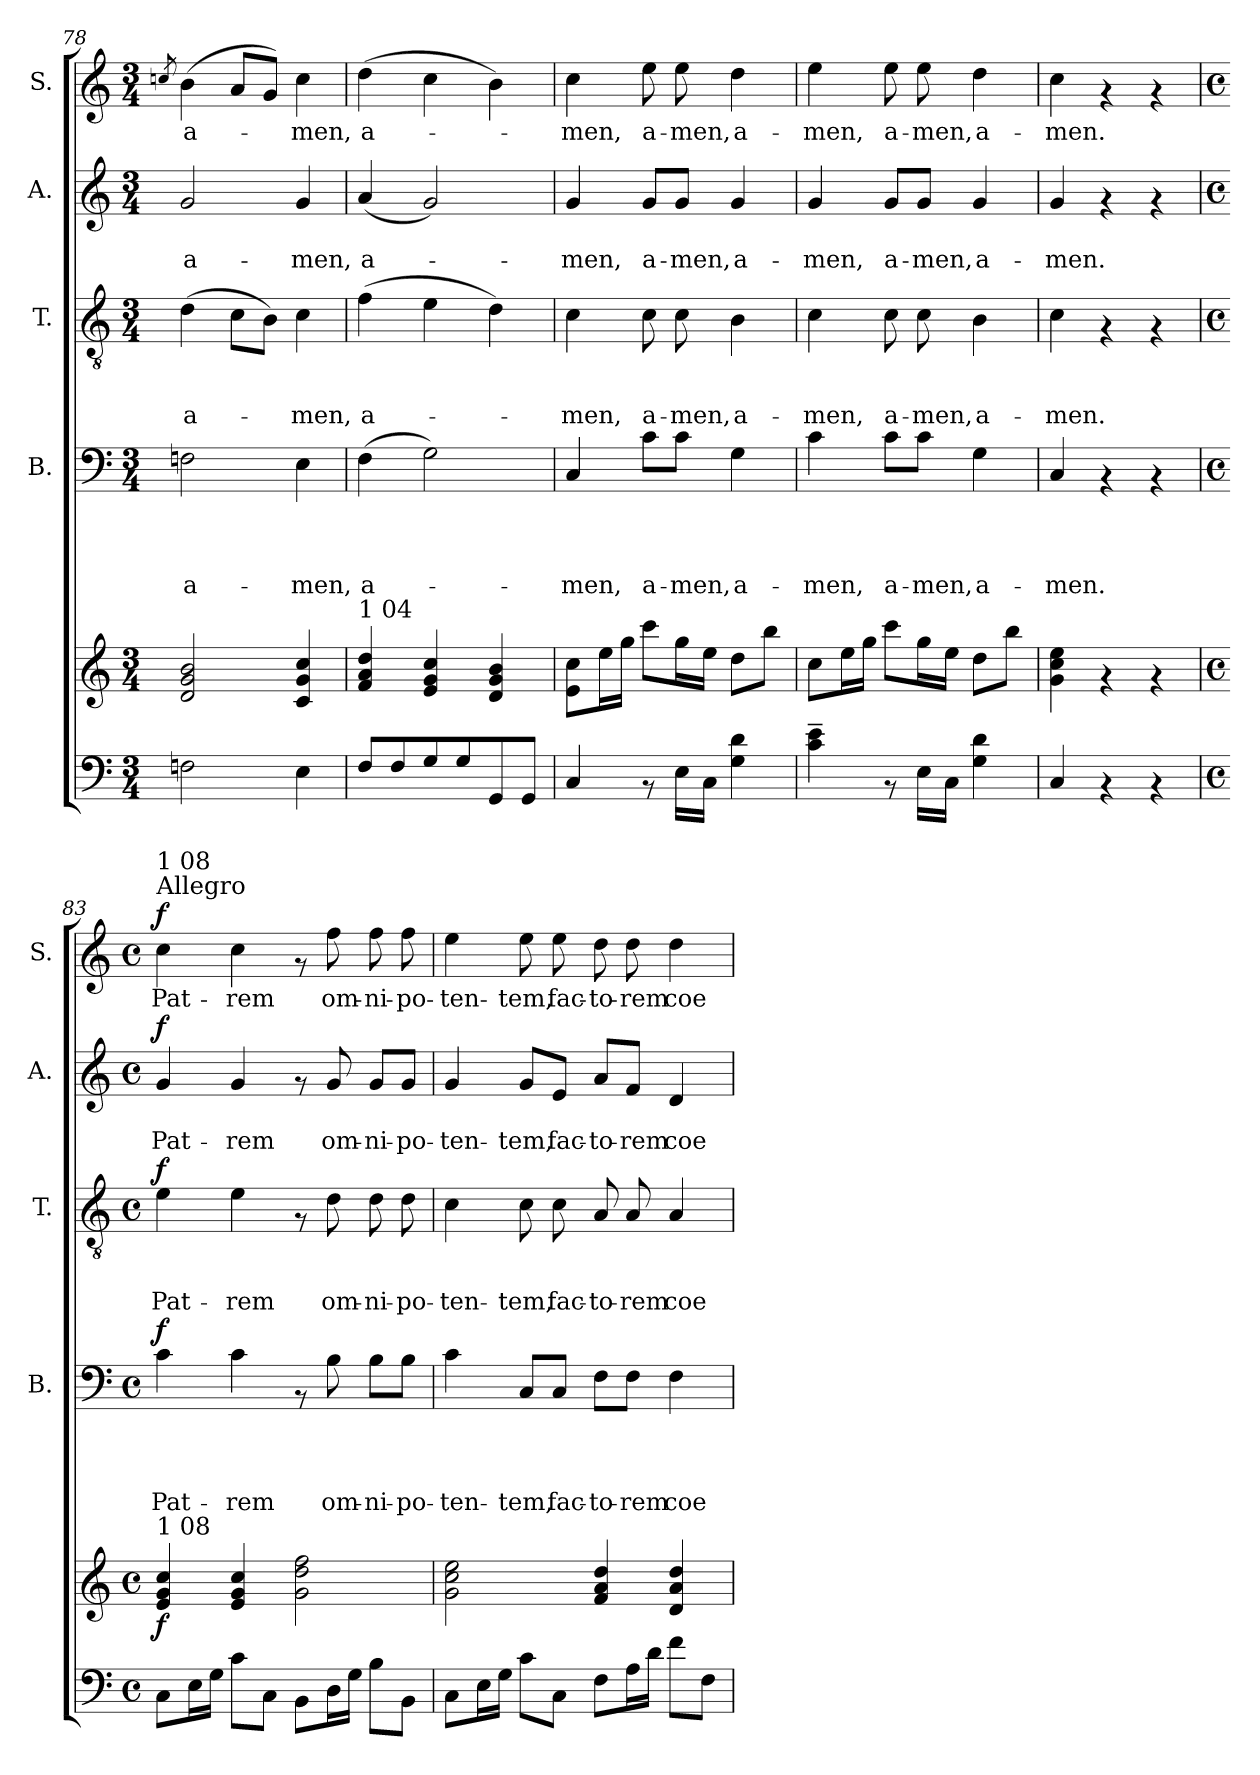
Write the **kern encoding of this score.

**kern	**kern	**dynam	**kern	**text	**text	**text	**text	**dynam	**kern	**text	**text	**text	**dynam	**kern	**text	**text	**dynam	**kern	**text	**dynam
*part5	*part5	*part5	*part4	*part4	*part4	*part4	*part4	*part4	*part3	*part3	*part3	*part3	*part3	*part2	*part2	*part2	*part2	*part1	*part1	*part1
*staff6	*staff5	*staff5/6	*staff4	*staff4	*staff4	*staff4	*staff4	*staff4	*staff3	*staff3	*staff3	*staff3	*staff3	*staff2	*staff2	*staff2	*staff2	*staff1	*staff1	*staff1
*	*	*	*I"B.	*	*	*	*	*	*I"T.	*	*	*	*	*I"A.	*	*	*	*I"S.	*	*
*	*	*	*I'B.	*	*	*	*	*	*I'T.	*	*	*	*	*I'A.	*	*	*	*I'S.	*	*
*clefF4	*clefG2	*	*clefF4	*	*	*	*	*	*clefGv2	*	*	*	*	*clefG2	*	*	*	*clefG2	*	*
*k[]	*k[]	*	*k[]	*	*	*	*	*	*k[]	*	*	*	*	*k[]	*	*	*	*k[]	*	*
*C:	*C:	*	*C:	*	*	*	*	*	*C:	*	*	*	*	*C:	*	*	*	*C:	*	*
*M3/4	*M3/4	*	*M3/4	*	*	*	*	*	*M3/4	*	*	*	*	*M3/4	*	*	*	*M3/4	*	*
=78	=78	=78	=78	=78	=78	=78	=78	=78	=78	=78	=78	=78	=78	=78	=78	=78	=78	=78	=78	=78
.	.	.	.	.	.	.	.	.	.	.	.	.	.	.	.	.	.	8qccn/	.	.
!	!	!	!	!	!	!	!LO:LY:b	!	!	!	!	!LO:LY:b	!	!	!	!LO:LY:b	!	!	!LO:LY:b	!
2Fn\	2d/ 2g/ 2b/	.	2Fn\	.	.	.	a-	.	(>4d\	.	.	a-	.	2g/	.	a-	.	(>4b\	a-	.
.	.	.	.	.	.	.	.	.	8c\L	.	.	.	.	.	.	.	.	8a/L	.	.
.	.	.	.	.	.	.	.	.	8B\J)	.	.	.	.	.	.	.	.	8g/J)	.	.
!	!	!	!	!	!	!	!LO:LY:b	!	!	!	!	!LO:LY:b	!	!	!	!LO:LY:b	!	!	!LO:LY:b	!
4E\	4c/ 4g/ 4cc/	.	4E\	.	.	.	-men,	.	4c\	.	.	-men,	.	4g/	.	-men,	.	4cc\	-men,	.
!!LO:PB:g=z
=79	=79	=79	=79	=79	=79	=79	=79	=79	=79	=79	=79	=79	=79	=79	=79	=79	=79	=79	=79	=79
!	!LO:TX:a:t=1 04	!	!	!	!	!	!	!	!	!	!	!	!	!	!	!	!	!	!	!
!	!	!	!	!	!	!	!LO:LY:b	!	!	!	!	!LO:LY:b	!	!	!	!LO:LY:b	!	!	!LO:LY:b	!
8F/L	4f/ 4a/ 4dd/	.	(>4F\	.	.	.	a-	.	(>4f\	.	.	a-	.	(<4a/	.	a-	.	(>4dd\	a-	.
8F/	.	.	.	.	.	.	.	.	.	.	.	.	.	.	.	.	.	.	.	.
8G/	4e/ 4g/ 4cc/	.	2G\)	.	.	.	.	.	4e\	.	.	.	.	2g/)	.	.	.	4cc\	.	.
8G/	.	.	.	.	.	.	.	.	.	.	.	.	.	.	.	.	.	.	.	.
8GG/	4d/ 4g/ 4b/	.	.	.	.	.	.	.	4d\)	.	.	.	.	.	.	.	.	4b\)	.	.
8GG/J	.	.	.	.	.	.	.	.	.	.	.	.	.	.	.	.	.	.	.	.
=80	=80	=80	=80	=80	=80	=80	=80	=80	=80	=80	=80	=80	=80	=80	=80	=80	=80	=80	=80	=80
!	!	!	!	!	!	!	!LO:LY:b	!	!	!	!	!LO:LY:b	!	!	!	!LO:LY:b	!	!	!LO:LY:b	!
4C/	8e\ 8cc\L	.	4C/	.	.	.	-men,	.	4c\	.	.	-men,	.	4g/	.	-men,	.	4cc\	-men,	.
.	16ee\L	.	.	.	.	.	.	.	.	.	.	.	.	.	.	.	.	.	.	.
.	16gg\JJ	.	.	.	.	.	.	.	.	.	.	.	.	.	.	.	.	.	.	.
!	!	!	!	!	!	!	!LO:LY:b	!	!	!	!	!LO:LY:b	!	!	!	!LO:LY:b	!	!	!LO:LY:b	!
8rAA	8ccc\L	.	8c\L	.	.	.	a-	.	8c\	.	.	a-	.	8g/L	.	a-	.	8ee\	a-	.
!	!	!	!	!	!	!	!LO:LY:b	!	!	!	!	!LO:LY:b	!	!	!	!LO:LY:b	!	!	!LO:LY:b	!
16E\LL	16gg\L	.	8c\J	.	.	.	-men,	.	8c\	.	.	-men,	.	8g/J	.	-men,	.	8ee\	-men,	.
16C\JJ	16ee\JJ	.	.	.	.	.	.	.	.	.	.	.	.	.	.	.	.	.	.	.
!	!	!	!	!	!	!	!LO:LY:b	!	!	!	!	!LO:LY:b	!	!	!	!LO:LY:b	!	!	!LO:LY:b	!
4G\ 4d\	8dd\L	.	4G\	.	.	.	a-	.	4B\	.	.	a-	.	4g/	.	a-	.	4dd\	a-	.
.	8bb\J	.	.	.	.	.	.	.	.	.	.	.	.	.	.	.	.	.	.	.
=81	=81	=81	=81	=81	=81	=81	=81	=81	=81	=81	=81	=81	=81	=81	=81	=81	=81	=81	=81	=81
!	!	!	!	!	!	!	!LO:LY:b	!	!	!	!	!LO:LY:b	!	!	!	!LO:LY:b	!	!	!LO:LY:b	!
4c\~> 4e\~>	8cc\L	.	4c\	.	.	.	-men,	.	4c\	.	.	-men,	.	4g/	.	-men,	.	4ee\	-men,	.
.	16ee\L	.	.	.	.	.	.	.	.	.	.	.	.	.	.	.	.	.	.	.
.	16gg\JJ	.	.	.	.	.	.	.	.	.	.	.	.	.	.	.	.	.	.	.
!	!	!	!	!	!	!	!LO:LY:b	!	!	!	!	!LO:LY:b	!	!	!	!LO:LY:b	!	!	!LO:LY:b	!
8rAA	8ccc\L	.	8c\L	.	.	.	a-	.	8c\	.	.	a-	.	8g/L	.	a-	.	8ee\	a-	.
!	!	!	!	!	!	!	!LO:LY:b	!	!	!	!	!LO:LY:b	!	!	!	!LO:LY:b	!	!	!LO:LY:b	!
16E\LL	16gg\L	.	8c\J	.	.	.	-men,	.	8c\	.	.	-men,	.	8g/J	.	-men,	.	8ee\	-men,	.
16C\JJ	16ee\JJ	.	.	.	.	.	.	.	.	.	.	.	.	.	.	.	.	.	.	.
!	!	!	!	!	!	!	!LO:LY:b	!	!	!	!	!LO:LY:b	!	!	!	!LO:LY:b	!	!	!LO:LY:b	!
4G\ 4d\	8dd\L	.	4G\	.	.	.	a-	.	4B\	.	.	a-	.	4g/	.	a-	.	4dd\	a-	.
.	8bb\J	.	.	.	.	.	.	.	.	.	.	.	.	.	.	.	.	.	.	.
=82	=82	=82	=82	=82	=82	=82	=82	=82	=82	=82	=82	=82	=82	=82	=82	=82	=82	=82	=82	=82
!	!	!	!	!	!	!	!LO:LY:b	!	!	!	!	!LO:LY:b	!	!	!	!LO:LY:b	!	!	!LO:LY:b	!
4C/	4g\ 4cc\ 4ee\	.	4C/	.	.	.	-men.	.	4c\	.	.	-men.	.	4g/	.	-men.	.	4cc\	-men.	.
4rAA	4rf	.	4rAA	.	.	.	.	.	4rF	.	.	.	.	4rf	.	.	.	4rf	.	.
4rAA	4rf	.	4rAA	.	.	.	.	.	4rF	.	.	.	.	4rf	.	.	.	4rf	.	.
!!LO:LB:g=z
=83!	=83!	=83!	=83!	=83!	=83!	=83!	=83!	=83!	=83!	=83!	=83!	=83!	=83!	=83!	=83!	=83!	=83!	=83!	=83!	=83!
*M4/4	*M4/4	*	*M4/4	*	*	*	*	*	*M4/4	*	*	*	*	*M4/4	*	*	*	*M4/4	*	*
*met(c)	*met(c)	*	*met(c)	*	*	*	*	*	*met(c)	*	*	*	*	*met(c)	*	*	*	*met(c)	*	*
!	!	!	!	!	!	!	!	!	!	!	!	!	!	!	!	!	!	!LO:TX:a:t=Allegro	!	!
!	!	!	!	!	!	!	!	!	!	!	!	!	!	!	!	!	!	!LO:TX:a:t=1 08	!	!
!	!LO:TX:a:t=1 08	!	!	!	!	!	!	!	!	!	!	!	!	!	!	!	!	!	!	!
!	!	!LO:DY:b	!	!	!	!	!LO:LY:b	!LO:DY:a	!	!	!	!LO:LY:b	!LO:DY:a	!	!	!LO:LY:b	!LO:DY:a	!	!LO:LY:b	!LO:DY:a
8C\L	4e/ 4g/ 4cc/	f	4c\	.	.	.	Pat-	f	4e\	.	.	Pat-	f	4g/	.	Pat-	f	4cc\	Pat-	f
16E\L	.	.	.	.	.	.	.	.	.	.	.	.	.	.	.	.	.	.	.	.
16G\JJ	.	.	.	.	.	.	.	.	.	.	.	.	.	.	.	.	.	.	.	.
!	!	!	!	!	!	!	!LO:LY:b	!	!	!	!	!LO:LY:b	!	!	!	!LO:LY:b	!	!	!LO:LY:b	!
8c\L	4e/ 4g/ 4cc/	.	4c\	.	.	.	-rem	.	4e\	.	.	-rem	.	4g/	.	-rem	.	4cc\	-rem	.
8C\J	.	.	.	.	.	.	.	.	.	.	.	.	.	.	.	.	.	.	.	.
8BB\L	2g\ 2dd\ 2ff\	.	8rAA	.	.	.	.	.	8rF	.	.	.	.	8rf	.	.	.	8rf	.	.
!	!	!	!	!	!	!	!LO:LY:b	!	!	!	!	!LO:LY:b	!	!	!	!LO:LY:b	!	!	!LO:LY:b	!
16D\L	.	.	8B\	.	.	.	om-	.	8d\	.	.	om-	.	8g/	.	om-	.	8ff\	om-	.
16G\JJ	.	.	.	.	.	.	.	.	.	.	.	.	.	.	.	.	.	.	.	.
!	!	!	!	!	!	!	!LO:LY:b	!	!	!	!	!LO:LY:b	!	!	!	!LO:LY:b	!	!	!LO:LY:b	!
8B\L	.	.	8B\L	.	.	.	-ni-	.	8d\	.	.	-ni-	.	8g/L	.	-ni-	.	8ff\	-ni-	.
!	!	!	!	!	!	!	!LO:LY:b	!	!	!	!	!LO:LY:b	!	!	!	!LO:LY:b	!	!	!LO:LY:b	!
8BB\J	.	.	8B\J	.	.	.	-po-	.	8d\	.	.	-po-	.	8g/J	.	-po-	.	8ff\	-po-	.
=84	=84	=84	=84	=84	=84	=84	=84	=84	=84	=84	=84	=84	=84	=84	=84	=84	=84	=84	=84	=84
!	!	!	!	!	!	!	!LO:LY:b	!	!	!	!	!LO:LY:b	!	!	!	!LO:LY:b	!	!	!LO:LY:b	!
8C\L	2g\ 2cc\ 2ee\	.	4c\	.	.	.	-ten-	.	4c\	.	.	-ten-	.	4g/	.	-ten-	.	4ee\	-ten-	.
16E\L	.	.	.	.	.	.	.	.	.	.	.	.	.	.	.	.	.	.	.	.
16G\JJ	.	.	.	.	.	.	.	.	.	.	.	.	.	.	.	.	.	.	.	.
!	!	!	!	!	!	!	!LO:LY:b	!	!	!	!	!LO:LY:b	!	!	!	!LO:LY:b	!	!	!LO:LY:b	!
8c\L	.	.	8C/L	.	.	.	-tem,	.	8c\	.	.	-tem,	.	8g/L	.	-tem,	.	8ee\	-tem,	.
!	!	!	!	!	!	!	!LO:LY:b	!	!	!	!	!LO:LY:b	!	!	!	!LO:LY:b	!	!	!LO:LY:b	!
8C\J	.	.	8C/J	.	.	.	fac-	.	8c\	.	.	fac-	.	8e/J	.	fac-	.	8ee\	fac-	.
!	!	!	!	!	!	!	!LO:LY:b	!	!	!	!	!LO:LY:b	!	!	!	!LO:LY:b	!	!	!LO:LY:b	!
8F\L	4f/ 4a/ 4dd/	.	8F\L	.	.	.	-to-	.	8A/	.	.	-to-	.	8a/L	.	-to-	.	8dd\	-to-	.
!	!	!	!	!	!	!	!LO:LY:b	!	!	!	!	!LO:LY:b	!	!	!	!LO:LY:b	!	!	!LO:LY:b	!
16A\L	.	.	8F\J	.	.	.	-rem	.	8A/	.	.	-rem	.	8f/J	.	-rem	.	8dd\	-rem	.
16d\JJ	.	.	.	.	.	.	.	.	.	.	.	.	.	.	.	.	.	.	.	.
!	!	!	!	!	!	!	!LO:LY:b	!	!	!	!	!LO:LY:b	!	!	!	!LO:LY:b	!	!	!LO:LY:b	!
8f\L	4d/ 4a/ 4dd/	.	4F\	.	.	.	coe-	.	4A/	.	.	coe-	.	4d/	.	coe-	.	4dd\	coe-	.
8F\J	.	.	.	.	.	.	.	.	.	.	.	.	.	.	.	.	.	.	.	.
=	=	=	=	=	=	=	=	=	=	=	=	=	=	=	=	=	=	=	=	=
*-	*-	*-	*-	*-	*-	*-	*-	*-	*-	*-	*-	*-	*-	*-	*-	*-	*-	*-	*-	*-
